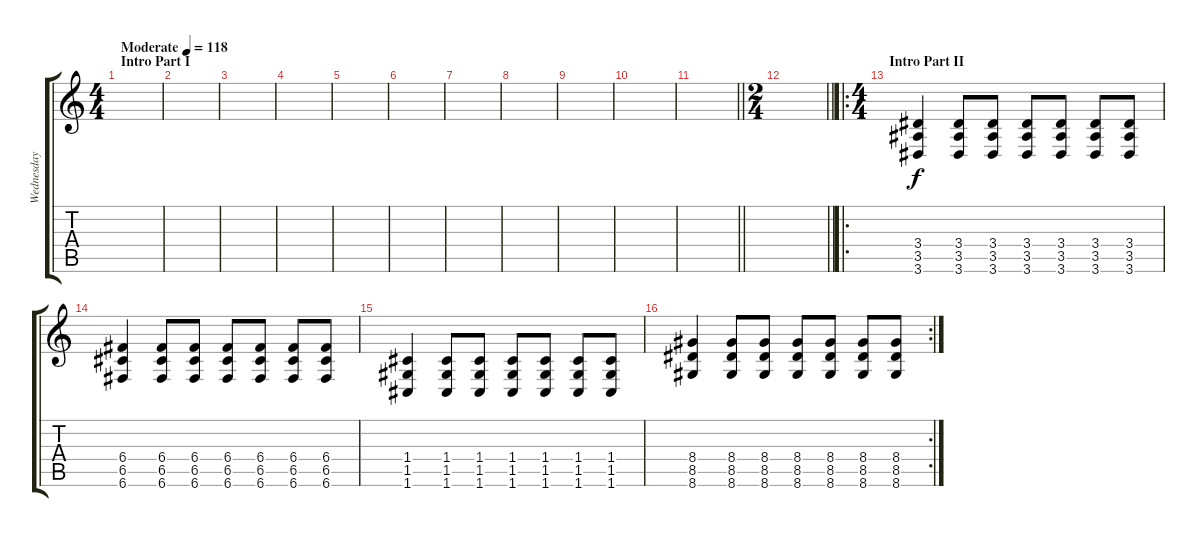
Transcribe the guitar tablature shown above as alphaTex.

\track ("Wednesday 13/Rhythm" "Wednesday ") {instrument distortionguitar}
\staff {score tabs}
\tuning (D4 A3 F3 C3 G2 C2) {hide}
\ts (4 4)
\section ("" "Intro Part I")
\tempo (118 "Moderate")
\clef g2
\ks c
|
|
|
|
|
|
|
|
|
|
\barLineRight lightlight
|
\ts (2 4)
\barLineRight lightlight
|
\ro
\ts (4 4)
\section ("" "Intro Part II")
(3.4 3.5 3.6).4 (3.4 3.5 3.6).8 (3.4 3.5 3.6).8 (3.4 3.5 3.6).8 (3.4 3.5 3.6).8 (3.4 3.5 3.6).8 (3.4 3.5 3.6).8 |
(6.4 6.5 6.6).4 (6.4 6.5 6.6).8 (6.4 6.5 6.6).8 (6.4 6.5 6.6).8 (6.4 6.5 6.6).8 (6.4 6.5 6.6).8 (6.4 6.5 6.6).8 |
(1.4 1.5 1.6).4 (1.4 1.5 1.6).8 (1.4 1.5 1.6).8 (1.4 1.5 1.6).8 (1.4 1.5 1.6).8 (1.4 1.5 1.6).8 (1.4 1.5 1.6).8 |
\rc 2
(8.4 8.5 8.6).4 (8.4 8.5 8.6).8 (8.4 8.5 8.6).8 (8.4 8.5 8.6).8 (8.4 8.5 8.6).8 (8.4 8.5 8.6).8 (8.4 8.5 8.6).8
